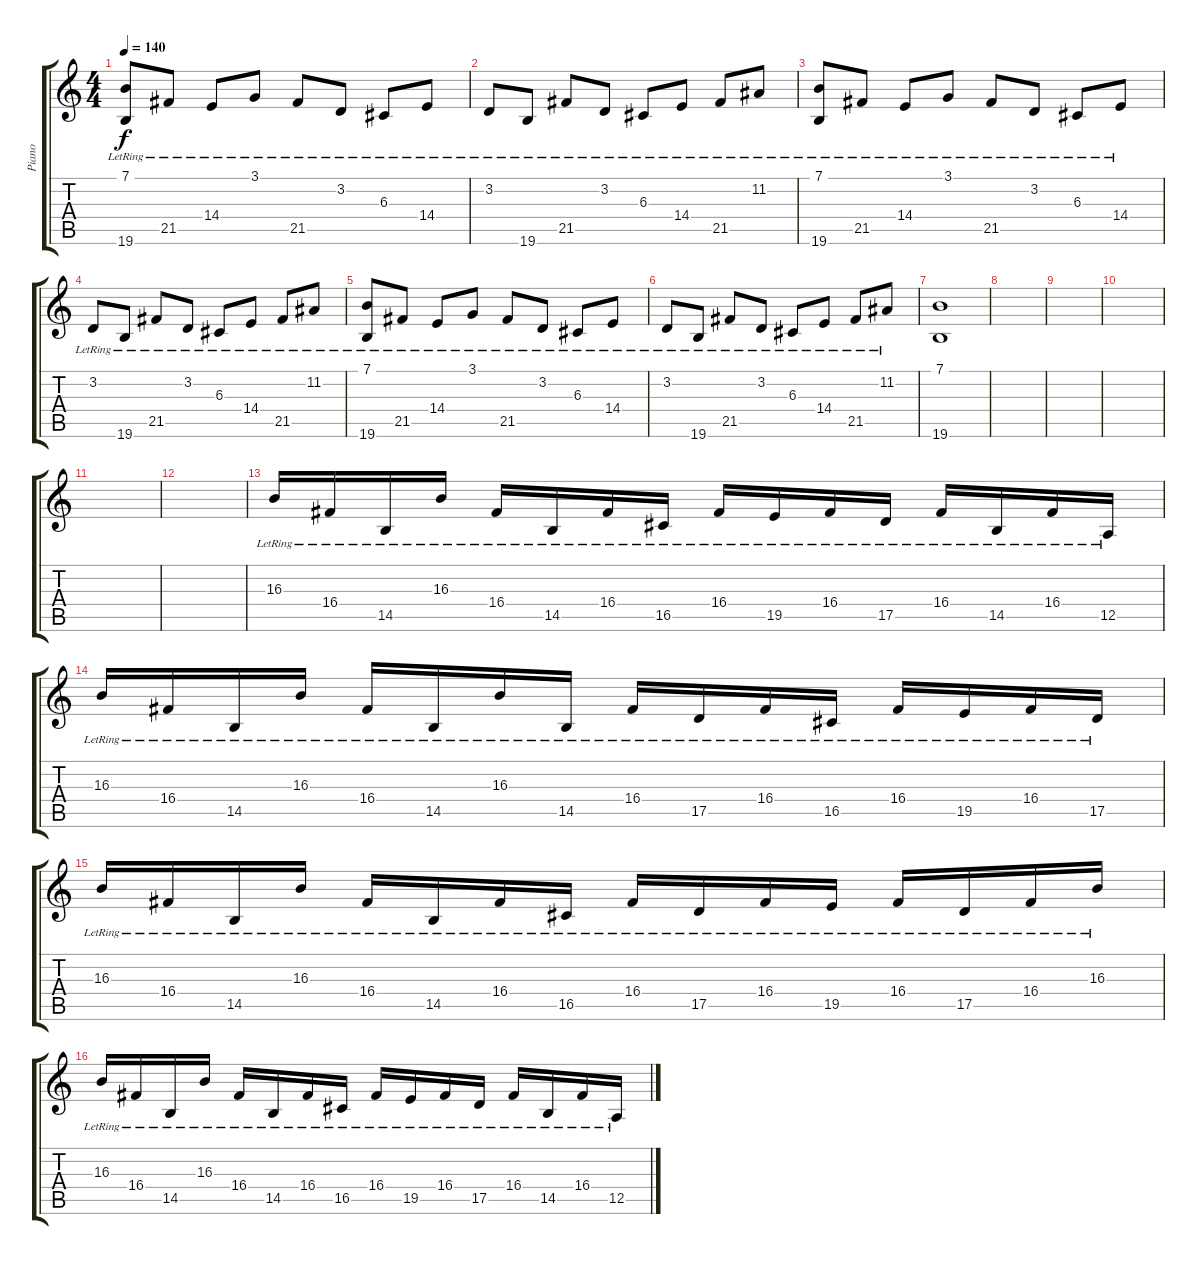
\track ("Piano" "Piano") {instrument acousticgrandpiano}
\staff {score tabs}
\tuning (E4 B3 G3 D3 A2 E2) {hide}
\ts (4 4)
\tempo 140
\clef g2
\ks c
(7.1{lr} 19.6{lr}).8{dy f} 21.5{lr}.8 14.4{lr}.8 3.1{lr}.8 21.5{lr}.8 3.2{lr}.8 6.3{lr}.8 14.4{lr}.8 |
3.2{lr}.8 19.6{lr}.8 21.5{lr}.8 3.2{lr}.8 6.3{lr}.8 14.4{lr}.8 21.5{lr}.8 11.2{lr}.8 |
(7.1{lr} 19.6{lr}).8 21.5{lr}.8 14.4{lr}.8 3.1{lr}.8 21.5{lr}.8 3.2{lr}.8 6.3{lr}.8 14.4{lr}.8 |
3.2{lr}.8 19.6{lr}.8 21.5{lr}.8 3.2{lr}.8 6.3{lr}.8 14.4{lr}.8 21.5{lr}.8 11.2{lr}.8 |
(7.1{lr} 19.6{lr}).8 21.5{lr}.8 14.4{lr}.8 3.1{lr}.8 21.5{lr}.8 3.2{lr}.8 6.3{lr}.8 14.4{lr}.8 |
3.2{lr}.8 19.6{lr}.8 21.5{lr}.8 3.2{lr}.8 6.3{lr}.8 14.4{lr}.8 21.5{lr}.8 11.2{lr}.8 |
(7.1 19.6).1 |
|
|
|
|
|
16.3{lr}.16 16.4{lr}.16 14.5{lr}.16 16.3{lr}.16 16.4{lr}.16 14.5{lr}.16 16.4{lr}.16 16.5{lr}.16 16.4{lr}.16 19.5{lr}.16 16.4{lr}.16 17.5{lr}.16 16.4{lr}.16 14.5{lr}.16 16.4{lr}.16 12.5{lr}.16 |
16.3{lr}.16 16.4{lr}.16 14.5{lr}.16 16.3{lr}.16 16.4{lr}.16 14.5{lr}.16 16.3{lr}.16 14.5{lr}.16 16.4{lr}.16 17.5{lr}.16 16.4{lr}.16 16.5{lr}.16 16.4{lr}.16 19.5{lr}.16 16.4{lr}.16 17.5{lr}.16 |
16.3{lr}.16 16.4{lr}.16 14.5{lr}.16 16.3{lr}.16 16.4{lr}.16 14.5{lr}.16 16.4{lr}.16 16.5{lr}.16 16.4{lr}.16 17.5{lr}.16 16.4{lr}.16 19.5{lr}.16 16.4{lr}.16 17.5{lr}.16 16.4{lr}.16 16.3{lr}.16 |
16.3{lr}.16 16.4{lr}.16 14.5{lr}.16 16.3{lr}.16 16.4{lr}.16 14.5{lr}.16 16.4{lr}.16 16.5{lr}.16 16.4{lr}.16 19.5{lr}.16 16.4{lr}.16 17.5{lr}.16 16.4{lr}.16 14.5{lr}.16 16.4{lr}.16 12.5{lr}.16
